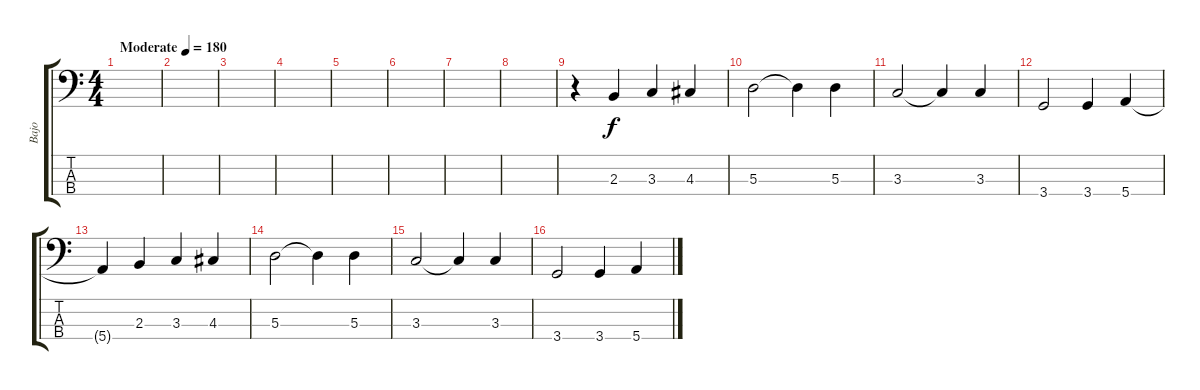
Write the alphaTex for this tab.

\track ("Bajo" "Bajo") {instrument electricbassfinger}
\staff {score tabs}
\tuning (G2 D2 A1 E1) {hide}
\ts (4 4)
\tempo (180 "Moderate")
\clef f4
\ks c
|
|
|
|
|
|
|
|
r.4 2.3.4 3.3.4 4.3.4 |
5.3.2 5.3{t}.4 5.3.4 |
3.3.2 3.3{t}.4 3.3.4 |
3.4.2 3.4.4 5.4.4 |
5.4{t}.4 2.3.4 3.3.4 4.3.4 |
5.3.2 5.3{t}.4 5.3.4 |
3.3.2 3.3{t}.4 3.3.4 |
3.4.2 3.4.4 5.4.4
